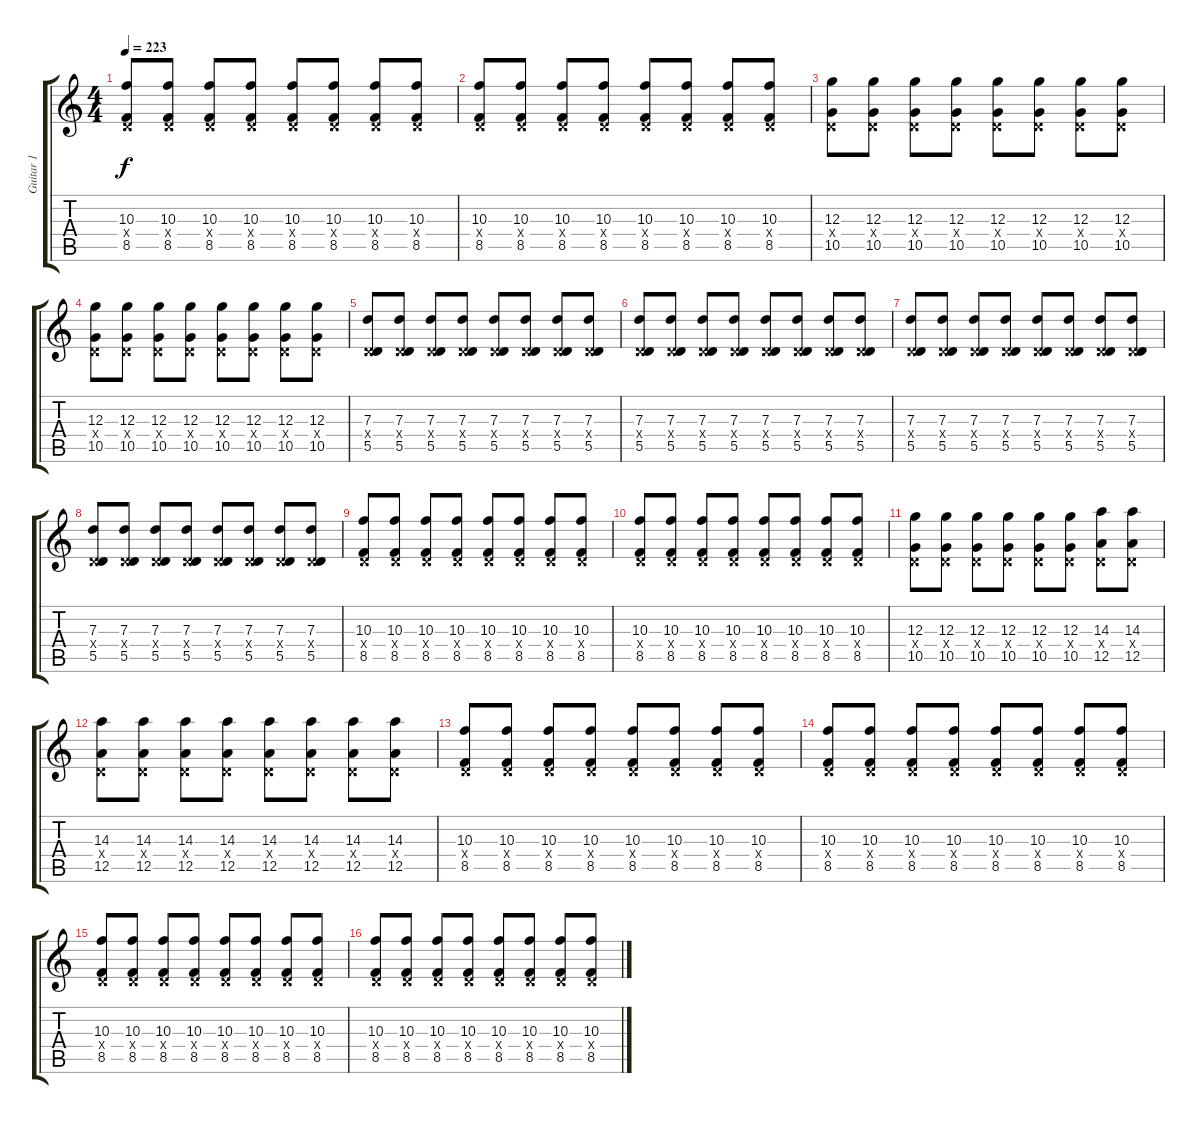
\track ("Guitar 1" "Guitar 1") {instrument distortionguitar}
\staff {score tabs}
\tuning (E4 B3 G3 D3 A2 D2) {hide}
\ts (4 4)
\tempo 223
\clef g2
\ks c
(10.3 0.4{x} 8.5).8{dy f} (10.3 0.4{x} 8.5).8 (10.3 0.4{x} 8.5).8 (10.3 0.4{x} 8.5).8 (10.3 0.4{x} 8.5).8 (10.3 0.4{x} 8.5).8 (10.3 0.4{x} 8.5).8 (10.3 0.4{x} 8.5).8 |
(10.3 0.4{x} 8.5).8 (10.3 0.4{x} 8.5).8 (10.3 0.4{x} 8.5).8 (10.3 0.4{x} 8.5).8 (10.3 0.4{x} 8.5).8 (10.3 0.4{x} 8.5).8 (10.3 0.4{x} 8.5).8 (10.3 0.4{x} 8.5).8 |
(12.3 0.4{x} 10.5).8 (12.3 0.4{x} 10.5).8 (12.3 0.4{x} 10.5).8 (12.3 0.4{x} 10.5).8 (12.3 0.4{x} 10.5).8 (12.3 0.4{x} 10.5).8 (12.3 0.4{x} 10.5).8 (12.3 0.4{x} 10.5).8 |
(12.3 0.4{x} 10.5).8 (12.3 0.4{x} 10.5).8 (12.3 0.4{x} 10.5).8 (12.3 0.4{x} 10.5).8 (12.3 0.4{x} 10.5).8 (12.3 0.4{x} 10.5).8 (12.3 0.4{x} 10.5).8 (12.3 0.4{x} 10.5).8 |
(7.3 0.4{x} 5.5).8 (7.3 0.4{x} 5.5).8 (7.3 0.4{x} 5.5).8 (7.3 0.4{x} 5.5).8 (7.3 0.4{x} 5.5).8 (7.3 0.4{x} 5.5).8 (7.3 0.4{x} 5.5).8 (7.3 0.4{x} 5.5).8 |
(7.3 0.4{x} 5.5).8 (7.3 0.4{x} 5.5).8 (7.3 0.4{x} 5.5).8 (7.3 0.4{x} 5.5).8 (7.3 0.4{x} 5.5).8 (7.3 0.4{x} 5.5).8 (7.3 0.4{x} 5.5).8 (7.3 0.4{x} 5.5).8 |
(7.3 0.4{x} 5.5).8 (7.3 0.4{x} 5.5).8 (7.3 0.4{x} 5.5).8 (7.3 0.4{x} 5.5).8 (7.3 0.4{x} 5.5).8 (7.3 0.4{x} 5.5).8 (7.3 0.4{x} 5.5).8 (7.3 0.4{x} 5.5).8 |
(7.3 0.4{x} 5.5).8 (7.3 0.4{x} 5.5).8 (7.3 0.4{x} 5.5).8 (7.3 0.4{x} 5.5).8 (7.3 0.4{x} 5.5).8 (7.3 0.4{x} 5.5).8 (7.3 0.4{x} 5.5).8 (7.3 0.4{x} 5.5).8 |
(10.3 0.4{x} 8.5).8 (10.3 0.4{x} 8.5).8 (10.3 0.4{x} 8.5).8 (10.3 0.4{x} 8.5).8 (10.3 0.4{x} 8.5).8 (10.3 0.4{x} 8.5).8 (10.3 0.4{x} 8.5).8 (10.3 0.4{x} 8.5).8 |
(10.3 0.4{x} 8.5).8 (10.3 0.4{x} 8.5).8 (10.3 0.4{x} 8.5).8 (10.3 0.4{x} 8.5).8 (10.3 0.4{x} 8.5).8 (10.3 0.4{x} 8.5).8 (10.3 0.4{x} 8.5).8 (10.3 0.4{x} 8.5).8 |
(12.3 0.4{x} 10.5).8 (12.3 0.4{x} 10.5).8 (12.3 0.4{x} 10.5).8 (12.3 0.4{x} 10.5).8 (12.3 0.4{x} 10.5).8 (12.3 0.4{x} 10.5).8 (14.3 0.4{x} 12.5).8 (14.3 0.4{x} 12.5).8 |
(14.3 0.4{x} 12.5).8 (14.3 0.4{x} 12.5).8 (14.3 0.4{x} 12.5).8 (14.3 0.4{x} 12.5).8 (14.3 0.4{x} 12.5).8 (14.3 0.4{x} 12.5).8 (14.3 0.4{x} 12.5).8 (14.3 0.4{x} 12.5).8 |
(10.3 0.4{x} 8.5).8 (10.3 0.4{x} 8.5).8 (10.3 0.4{x} 8.5).8 (10.3 0.4{x} 8.5).8 (10.3 0.4{x} 8.5).8 (10.3 0.4{x} 8.5).8 (10.3 0.4{x} 8.5).8 (10.3 0.4{x} 8.5).8 |
(10.3 0.4{x} 8.5).8 (10.3 0.4{x} 8.5).8 (10.3 0.4{x} 8.5).8 (10.3 0.4{x} 8.5).8 (10.3 0.4{x} 8.5).8 (10.3 0.4{x} 8.5).8 (10.3 0.4{x} 8.5).8 (10.3 0.4{x} 8.5).8 |
(10.3 0.4{x} 8.5).8 (10.3 0.4{x} 8.5).8 (10.3 0.4{x} 8.5).8 (10.3 0.4{x} 8.5).8 (10.3 0.4{x} 8.5).8 (10.3 0.4{x} 8.5).8 (10.3 0.4{x} 8.5).8 (10.3 0.4{x} 8.5).8 |
(10.3 0.4{x} 8.5).8 (10.3 0.4{x} 8.5).8 (10.3 0.4{x} 8.5).8 (10.3 0.4{x} 8.5).8 (10.3 0.4{x} 8.5).8 (10.3 0.4{x} 8.5).8 (10.3 0.4{x} 8.5).8 (10.3 0.4{x} 8.5).8
